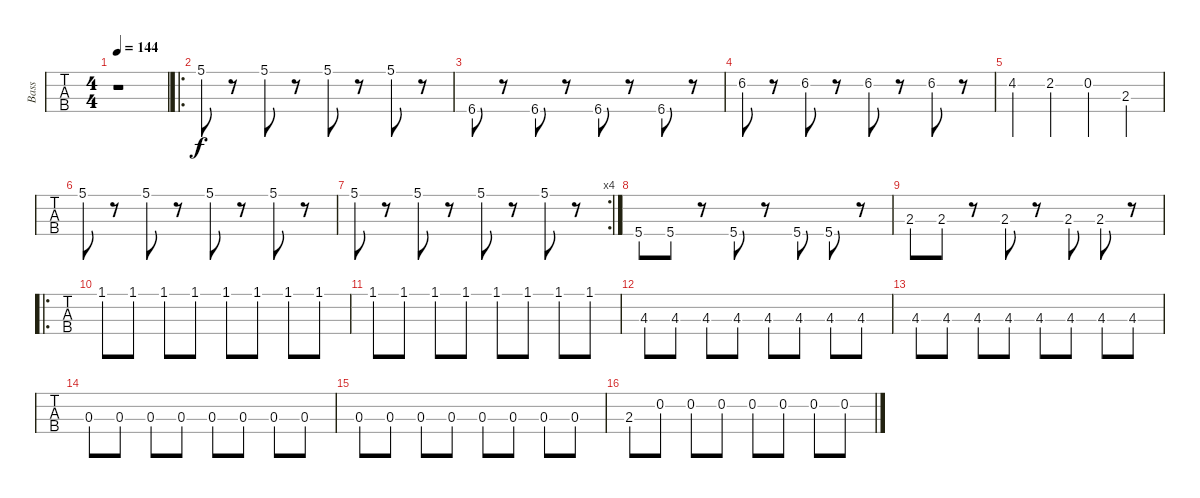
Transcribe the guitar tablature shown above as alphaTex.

\track ("Bass" "Bass") {instrument electricbasspick}
\staff {tabs}
\tuning (Eb2 Bb1 F1 C1) {hide}
\ts (4 4)
\tempo 144
\clef f4
\ks c
r.1{dy f} |
\ro
5.1.8 r.8 5.1.8 r.8 5.1.8 r.8 5.1.8 r.8 |
6.4.8 r.8 6.4.8 r.8 6.4.8 r.8 6.4.8 r.8 |
6.2.8 r.8 6.2.8 r.8 6.2.8 r.8 6.2.8 r.8 |
4.2.4 2.2.4 0.2.4 2.3.4 |
5.1.8 r.8 5.1.8 r.8 5.1.8 r.8 5.1.8 r.8 |
\rc 4
5.1.8 r.8 5.1.8 r.8 5.1.8 r.8 5.1.8 r.8 |
5.4.8 5.4.8 r.8 5.4.8 r.8 5.4.8 5.4.8 r.8 |
2.3.8 2.3.8 r.8 2.3.8 r.8 2.3.8 2.3.8 r.8 |
\ro
1.1.8 1.1.8 1.1.8 1.1.8 1.1.8 1.1.8 1.1.8 1.1.8 |
1.1.8 1.1.8 1.1.8 1.1.8 1.1.8 1.1.8 1.1.8 1.1.8 |
4.3.8 4.3.8 4.3.8 4.3.8 4.3.8 4.3.8 4.3.8 4.3.8 |
4.3.8 4.3.8 4.3.8 4.3.8 4.3.8 4.3.8 4.3.8 4.3.8 |
0.3.8 0.3.8 0.3.8 0.3.8 0.3.8 0.3.8 0.3.8 0.3.8 |
0.3.8 0.3.8 0.3.8 0.3.8 0.3.8 0.3.8 0.3.8 0.3.8 |
2.3.8 0.2.8 0.2.8 0.2.8 0.2.8 0.2.8 0.2.8 0.2.8
